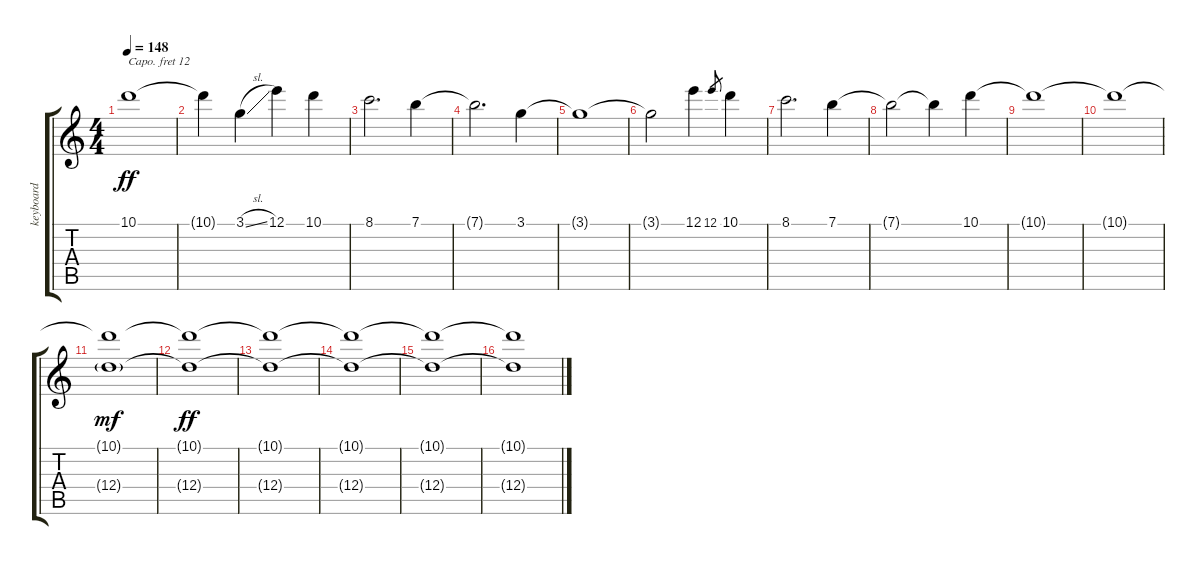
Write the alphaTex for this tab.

\track ("keyboard" "keyboard") {instrument flute}
\staff {score tabs}
\capo 12
\tuning (E4 B3 G3 D3 A2 E2) {hide}
\ts (4 4)
\tempo 148
\clef g2
\ks c
10.1{t}.1{dy ff} |
10.1{t}.4 3.1{sl}.4 12.1.4 10.1.4 |
8.1.2{d} 7.1.4 |
7.1{t}.2{d} 3.1.4 |
3.1{t}.1 |
3.1{t}.2 12.1.4 12.1.8{gr} 10.1.4 |
8.1.2{d} 7.1.4 |
7.1{t}.2 7.1{t}.4 10.1.4 |
10.1{t}.1 |
10.1{t}.1 |
(10.1{t} 12.4{g}).1{dy mf} |
(10.1{t} 12.4{t}).1{dy ff} |
(10.1{t} 12.4{t}).1 |
(10.1{t} 12.4{t}).1 |
(10.1{t} 12.4{t}).1 |
(10.1{t} 12.4{t}).1
